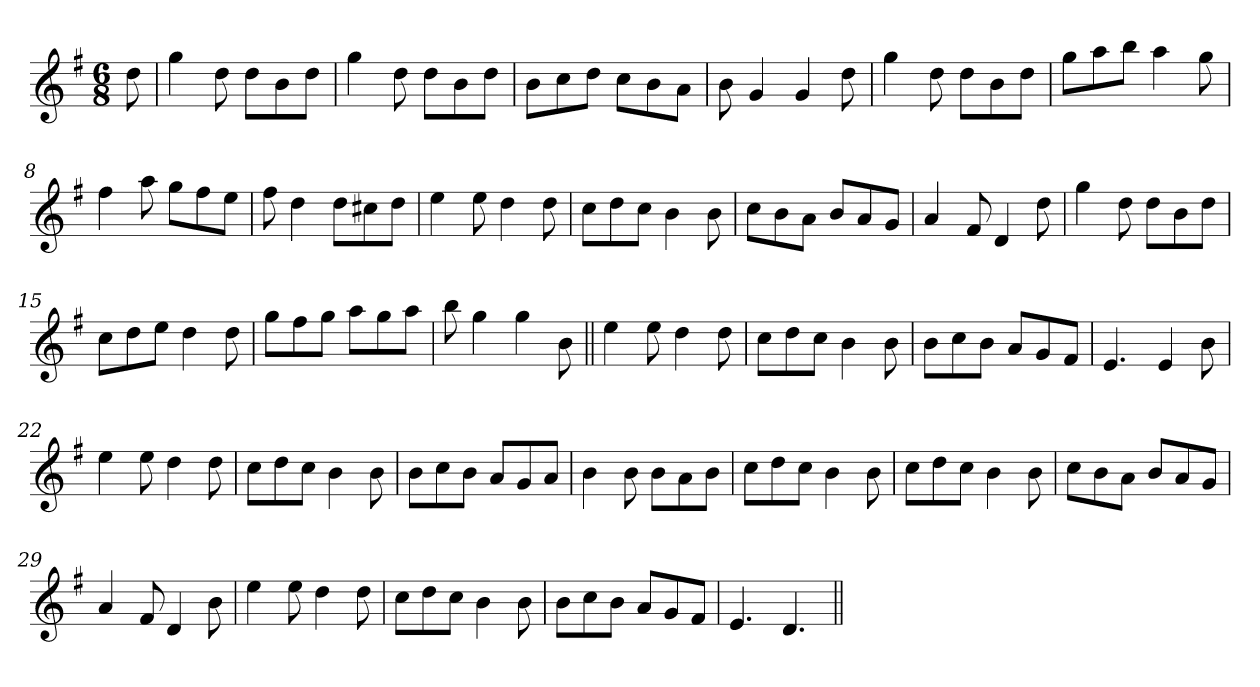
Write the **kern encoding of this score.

**kern
*part1
*staff1
*clefG2
*k[f#]
*G:
*M6/8
=1
8dd\
=2
4gg\
8dd\
8dd\L
8b\
8dd\J
=3
4gg\
8dd\
8dd\L
8b\
8dd\J
=4
8b\L
8cc\
8dd\J
8cc\L
8b\
8a\J
=5
8b\
4g/
4g/
8dd\
=6
4gg\
8dd\
8dd\L
8b\
8dd\J
=7
8gg\L
8aa\
8bb\J
4aa\
8gg\
=8
4ff#\
8aa\
8gg\L
8ff#\
8ee\J
!!LO:LB:g=z
=9
8ff#\
4dd\
8dd\L
8cc#X\
8dd\J
=10
4ee\
8ee\
4dd\
8dd\
=11
8cc\L
8dd\
8cc\J
4b\
8b\
=12
8cc\L
8b\
8a\J
8b/L
8a/
8g/J
=13
4a/
8f#/
4d/
8dd\
=14
4gg\
8dd\
8dd\L
8b\
8dd\J
=15
8cc\L
8dd\
8ee\J
4dd\
8dd\
!!LO:LB:g=z
=16
8gg\L
8ff#\
8gg\J
8aa\L
8gg\
8aa\J
=17
8bb\
4gg\
4gg\
8b\
=18||
4ee\
8ee\
4dd\
8dd\
=19
8cc\L
8dd\
8cc\J
4b\
8b\
=20
8b\L
8cc\
8b\J
8a/L
8g/
8f#/J
=21
4.e/
4e/
8b\
=22
4ee\
8ee\
4dd\
8dd\
=23
8cc\L
8dd\
8cc\J
4b\
8b\
!!LO:LB:g=z
=24
8b\L
8cc\
8b\J
8a/L
8g/
8a/J
=25
4b\
8b\
8b\L
8a\
8b\J
=26
8cc\L
8dd\
8cc\J
4b\
8b\
=27
8cc\L
8dd\
8cc\J
4b\
8b\
=28
8cc\L
8b\
8a\J
8b/L
8a/
8g/J
=29
4a/
8f#/
4d/
8b\
=30
4ee\
8ee\
4dd\
8dd\
!!LO:LB:g=z
=31
8cc\L
8dd\
8cc\J
4b\
8b\
=32
8b\L
8cc\
8b\J
8a/L
8g/
8f#/J
=33
4.e/
4.d/
=||
*-
